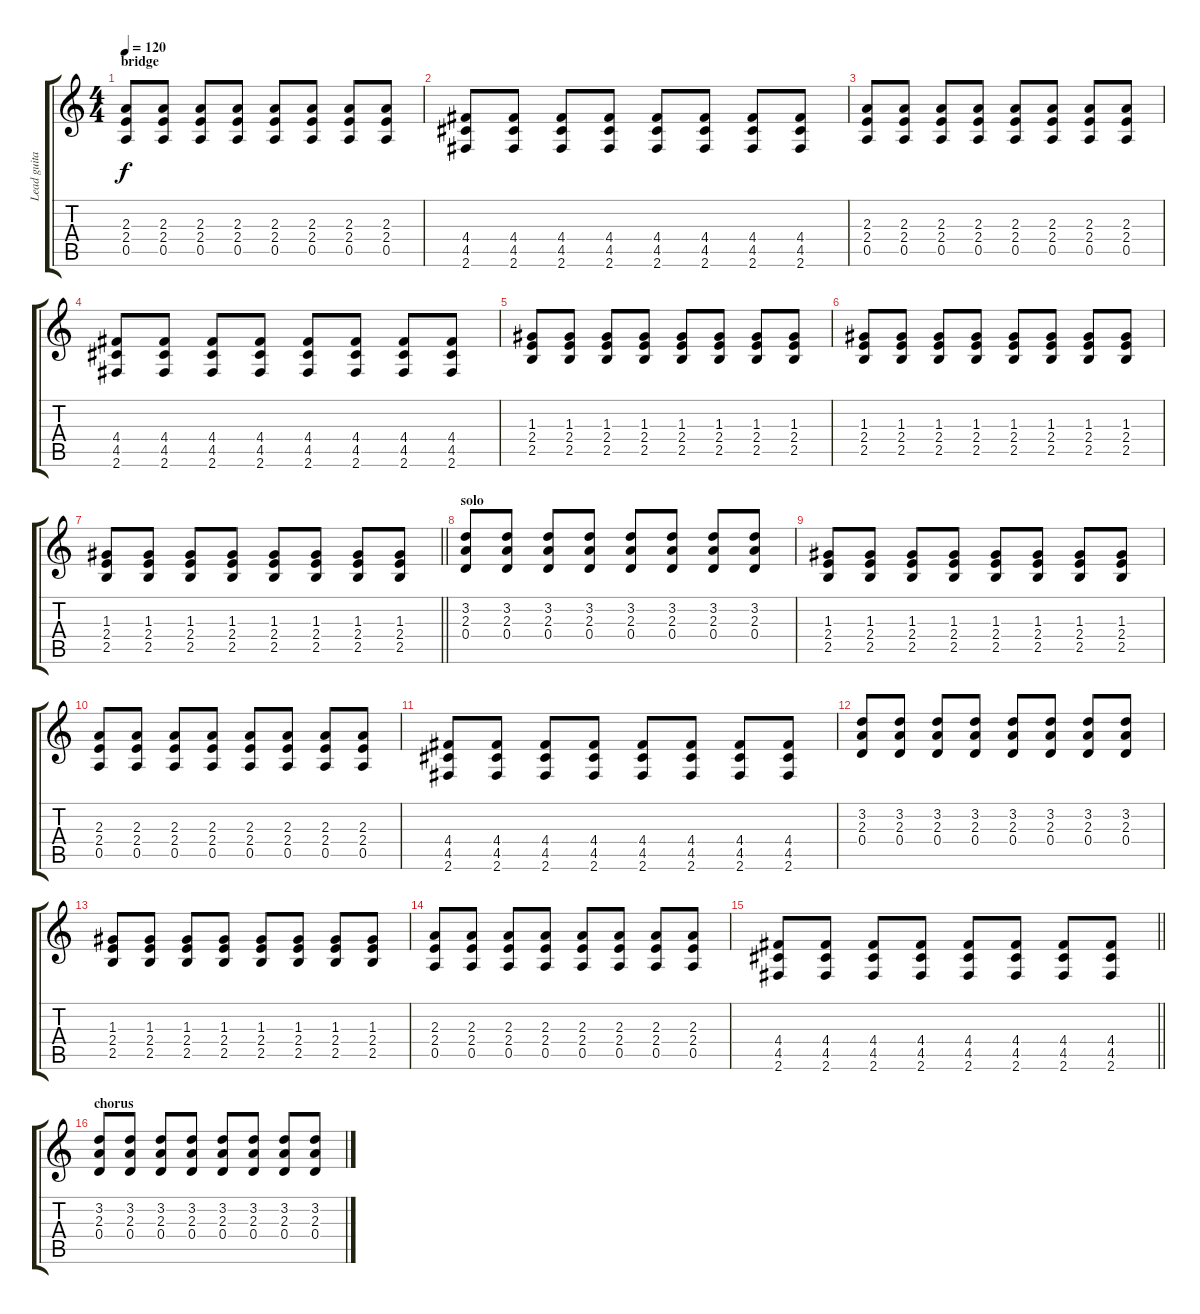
\track ("Lead guitar" "Lead guita") {instrument distortionguitar}
\staff {score tabs}
\tuning (E4 B3 G3 D3 A2 E2) {hide}
\ts (4 4)
\section ("" "bridge")
\tempo 120
\clef g2
\ks c
(2.3 2.4 0.5).8{dy f} (2.3 2.4 0.5).8 (2.3 2.4 0.5).8 (2.3 2.4 0.5).8 (2.3 2.4 0.5).8 (2.3 2.4 0.5).8 (2.3 2.4 0.5).8 (2.3 2.4 0.5).8 |
(4.4 4.5 2.6).8 (4.4 4.5 2.6).8 (4.4 4.5 2.6).8 (4.4 4.5 2.6).8 (4.4 4.5 2.6).8 (4.4 4.5 2.6).8 (4.4 4.5 2.6).8 (4.4 4.5 2.6).8 |
(2.3 2.4 0.5).8 (2.3 2.4 0.5).8 (2.3 2.4 0.5).8 (2.3 2.4 0.5).8 (2.3 2.4 0.5).8 (2.3 2.4 0.5).8 (2.3 2.4 0.5).8 (2.3 2.4 0.5).8 |
(4.4 4.5 2.6).8 (4.4 4.5 2.6).8 (4.4 4.5 2.6).8 (4.4 4.5 2.6).8 (4.4 4.5 2.6).8 (4.4 4.5 2.6).8 (4.4 4.5 2.6).8 (4.4 4.5 2.6).8 |
(1.3 2.4 2.5).8 (1.3 2.4 2.5).8 (1.3 2.4 2.5).8 (1.3 2.4 2.5).8 (1.3 2.4 2.5).8 (1.3 2.4 2.5).8 (1.3 2.4 2.5).8 (1.3 2.4 2.5).8 |
(1.3 2.4 2.5).8 (1.3 2.4 2.5).8 (1.3 2.4 2.5).8 (1.3 2.4 2.5).8 (1.3 2.4 2.5).8 (1.3 2.4 2.5).8 (1.3 2.4 2.5).8 (1.3 2.4 2.5).8 |
\barLineRight lightlight
(1.3 2.4 2.5).8 (1.3 2.4 2.5).8 (1.3 2.4 2.5).8 (1.3 2.4 2.5).8 (1.3 2.4 2.5).8 (1.3 2.4 2.5).8 (1.3 2.4 2.5).8 (1.3 2.4 2.5).8 |
\section ("" "solo")
(3.2 2.3 0.4).8 (3.2 2.3 0.4).8 (3.2 2.3 0.4).8 (3.2 2.3 0.4).8 (3.2 2.3 0.4).8 (3.2 2.3 0.4).8 (3.2 2.3 0.4).8 (3.2 2.3 0.4).8 |
(1.3 2.4 2.5).8 (1.3 2.4 2.5).8 (1.3 2.4 2.5).8 (1.3 2.4 2.5).8 (1.3 2.4 2.5).8 (1.3 2.4 2.5).8 (1.3 2.4 2.5).8 (1.3 2.4 2.5).8 |
(2.3 2.4 0.5).8 (2.3 2.4 0.5).8 (2.3 2.4 0.5).8 (2.3 2.4 0.5).8 (2.3 2.4 0.5).8 (2.3 2.4 0.5).8 (2.3 2.4 0.5).8 (2.3 2.4 0.5).8 |
(4.4 4.5 2.6).8 (4.4 4.5 2.6).8 (4.4 4.5 2.6).8 (4.4 4.5 2.6).8 (4.4 4.5 2.6).8 (4.4 4.5 2.6).8 (4.4 4.5 2.6).8 (4.4 4.5 2.6).8 |
(3.2 2.3 0.4).8 (3.2 2.3 0.4).8 (3.2 2.3 0.4).8 (3.2 2.3 0.4).8 (3.2 2.3 0.4).8 (3.2 2.3 0.4).8 (3.2 2.3 0.4).8 (3.2 2.3 0.4).8 |
(1.3 2.4 2.5).8 (1.3 2.4 2.5).8 (1.3 2.4 2.5).8 (1.3 2.4 2.5).8 (1.3 2.4 2.5).8 (1.3 2.4 2.5).8 (1.3 2.4 2.5).8 (1.3 2.4 2.5).8 |
(2.3 2.4 0.5).8 (2.3 2.4 0.5).8 (2.3 2.4 0.5).8 (2.3 2.4 0.5).8 (2.3 2.4 0.5).8 (2.3 2.4 0.5).8 (2.3 2.4 0.5).8 (2.3 2.4 0.5).8 |
\barLineRight lightlight
(4.4 4.5 2.6).8 (4.4 4.5 2.6).8 (4.4 4.5 2.6).8 (4.4 4.5 2.6).8 (4.4 4.5 2.6).8 (4.4 4.5 2.6).8 (4.4 4.5 2.6).8 (4.4 4.5 2.6).8 |
\section ("" "chorus")
(3.2 2.3 0.4).8 (3.2 2.3 0.4).8 (3.2 2.3 0.4).8 (3.2 2.3 0.4).8 (3.2 2.3 0.4).8 (3.2 2.3 0.4).8 (3.2 2.3 0.4).8 (3.2 2.3 0.4).8
